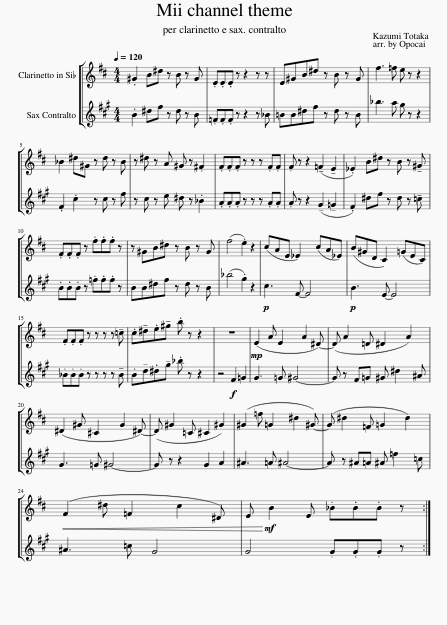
X:1
%%score [ 1 2 ]
L:1/8
Q:1/4=120
M:4/4
I:linebreak $
K:none
V:1 treble transpose=-2
V:2 treble transpose=-9
V:1
[K:D] .^G2 B^d z B z G | .E.E.E z z2 z z | E^GB^d z B z G | f3 =f e z z2 |$ _B2 ^d^G z d z B | %5
 z ^d z A ^G z .^F2 | .F.F.F z z z .F.F | .F z z2 (!tenuto!=F2 !tenuto!E2 | ._E2) B^d z B z !tenuto!^G |$ .F.F.F z .f.f.f z | %10
 z ^GB^d z B z G | (f4 .e2) z2 | (cAE _E2) (cA_E) | (B^GD C2) (=GEC) |$ .F.F.F z z z z !tenuto!=c | %15
 .c!tenuto!^d.e!tenuto!^g .b z z2 | z8 |!mp! (E2 A E2 A2 ^D-) | (D A2 =D ^D2 A2) |$ (^D2 ^G ^C2 G2 ^D-) | %20
 (D ^G2 =C ^C2 ^G2) | (^G2 =f =G2 ^d2 ^G-) | (G ^d2 =F =G2 d2) |$!<(! (F2 ^d =F2 c2 ^D) | E!<)!!mf! B2 E ._B.B.B z :| %25
V:2
[K:A] .B2 ^df z d z B | .=F.F.F z z2 z _B | =BB^df z d z B | _b3 a g z z2 |$ .F2 .c2 z c z f | %5
 z c z e ^d z ._B2 | .A.A.A z z z .A.A | .A z z2 (!tenuto!G2 !tenuto!=G2 | .F2) ^df z d z !tenuto!=c |$ .B.B.B z .=f.f.f z | %10
 BB^df z d z B | (_b4 .g2) z2 |!p! c3 F- F4 |!p! B3 E- E4 |$ ._B.B.B z z z z !tenuto!B | %15
 .B!tenuto!d.^d!tenuto!g ._b z z2 | z4!f! F2 =G2 | G3 =G ^G4- | G z F=G ^G ^d2 ^A |$ G3 =G ^G4- | %20
 G z z2 G2 A2 | ^A3 =A ^A4- | A z ^A=A ^A =f2 =c |$ ^A3 =c G4 | G4 .G.G.G z :| %25
